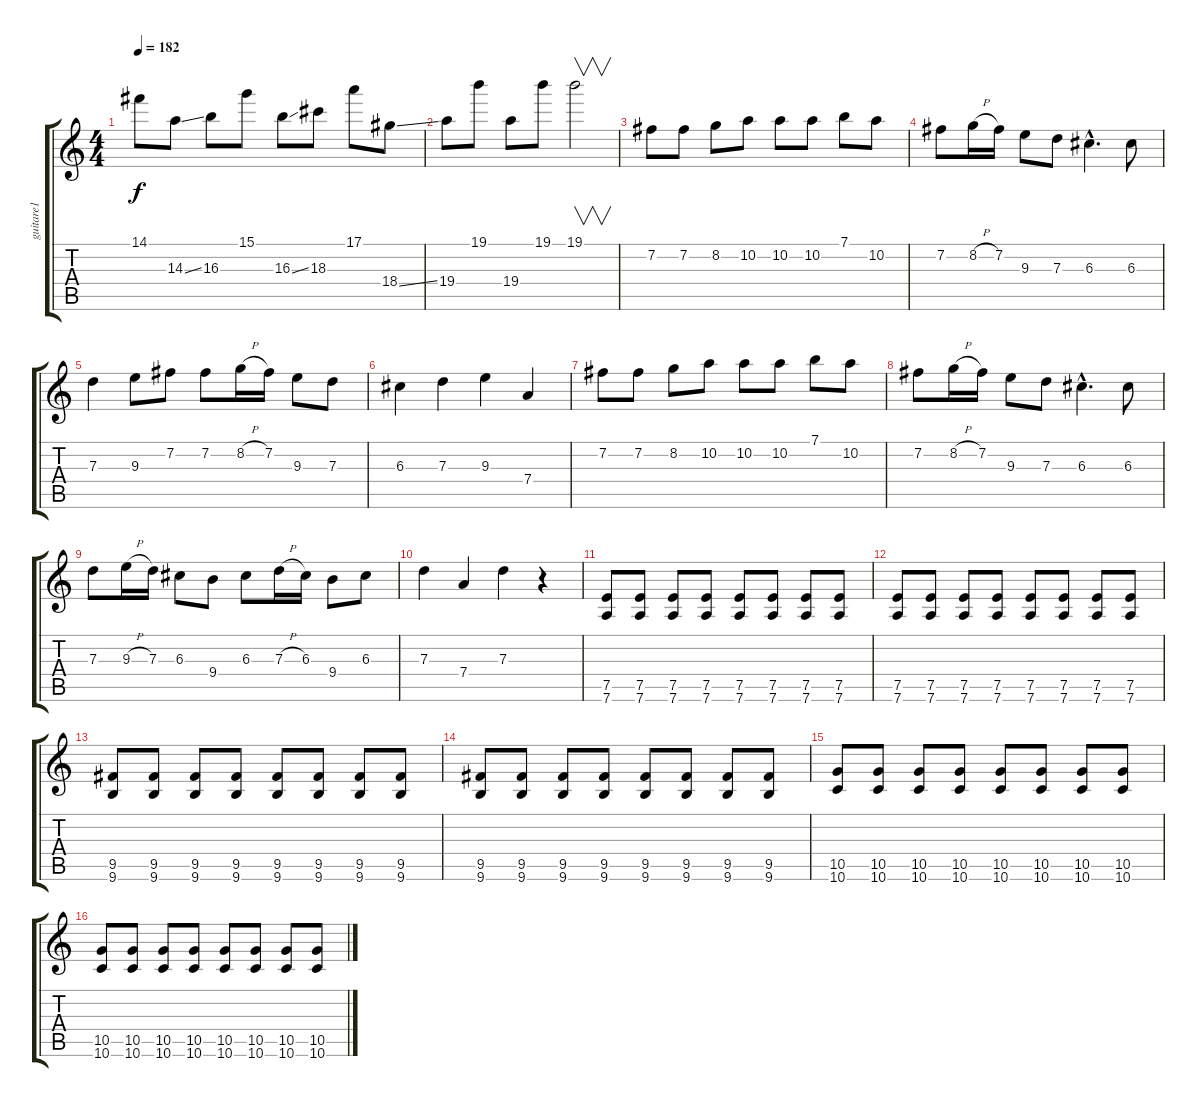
\track ("guitare1" "guitare1") {instrument distortionguitar}
\staff {score tabs}
\tuning (E4 B3 G3 D3 A2 D2) {hide}
\ts (4 4)
\tempo 182
\clef g2
\ks c
14.1.8{dy f} 14.3{ss}.8 16.3.8 15.1.8 16.3{ss}.8 18.3.8 17.1.8 18.4{ss}.8 |
19.4.8 19.1.8 19.4.8 19.1.8 19.1.2{v} |
7.2.8 7.2.8 8.2.8 10.2.8 10.2.8 10.2.8 7.1.8 10.2.8 |
7.2.8 8.2{h}.16 7.2.16 9.3.8 7.3.8 6.3{hac}.4{d} 6.3.8 |
7.3.4 9.3.8 7.2.8 7.2.8 8.2{h}.16 7.2.16 9.3.8 7.3.8 |
6.3.4 7.3.4 9.3.4 7.4.4 |
7.2.8 7.2.8 8.2.8 10.2.8 10.2.8 10.2.8 7.1.8 10.2.8 |
7.2.8 8.2{h}.16 7.2.16 9.3.8 7.3.8 6.3{hac}.4{d} 6.3.8 |
7.3.8 9.3{h}.16 7.3.16 6.3.8 9.4.8 6.3.8 7.3{h}.16 6.3.16 9.4.8 6.3.8 |
7.3.4 7.4.4 7.3.4 r.4 |
(7.5 7.6).8 (7.5 7.6).8 (7.5 7.6).8 (7.5 7.6).8 (7.5 7.6).8 (7.5 7.6).8 (7.5 7.6).8 (7.5 7.6).8 |
(7.5 7.6).8 (7.5 7.6).8 (7.5 7.6).8 (7.5 7.6).8 (7.5 7.6).8 (7.5 7.6).8 (7.5 7.6).8 (7.5 7.6).8 |
(9.5 9.6).8 (9.5 9.6).8 (9.5 9.6).8 (9.5 9.6).8 (9.5 9.6).8 (9.5 9.6).8 (9.5 9.6).8 (9.5 9.6).8 |
(9.5 9.6).8 (9.5 9.6).8 (9.5 9.6).8 (9.5 9.6).8 (9.5 9.6).8 (9.5 9.6).8 (9.5 9.6).8 (9.5 9.6).8 |
(10.5 10.6).8 (10.5 10.6).8 (10.5 10.6).8 (10.5 10.6).8 (10.5 10.6).8 (10.5 10.6).8 (10.5 10.6).8 (10.5 10.6).8 |
(10.5 10.6).8 (10.5 10.6).8 (10.5 10.6).8 (10.5 10.6).8 (10.5 10.6).8 (10.5 10.6).8 (10.5 10.6).8 (10.5 10.6).8
